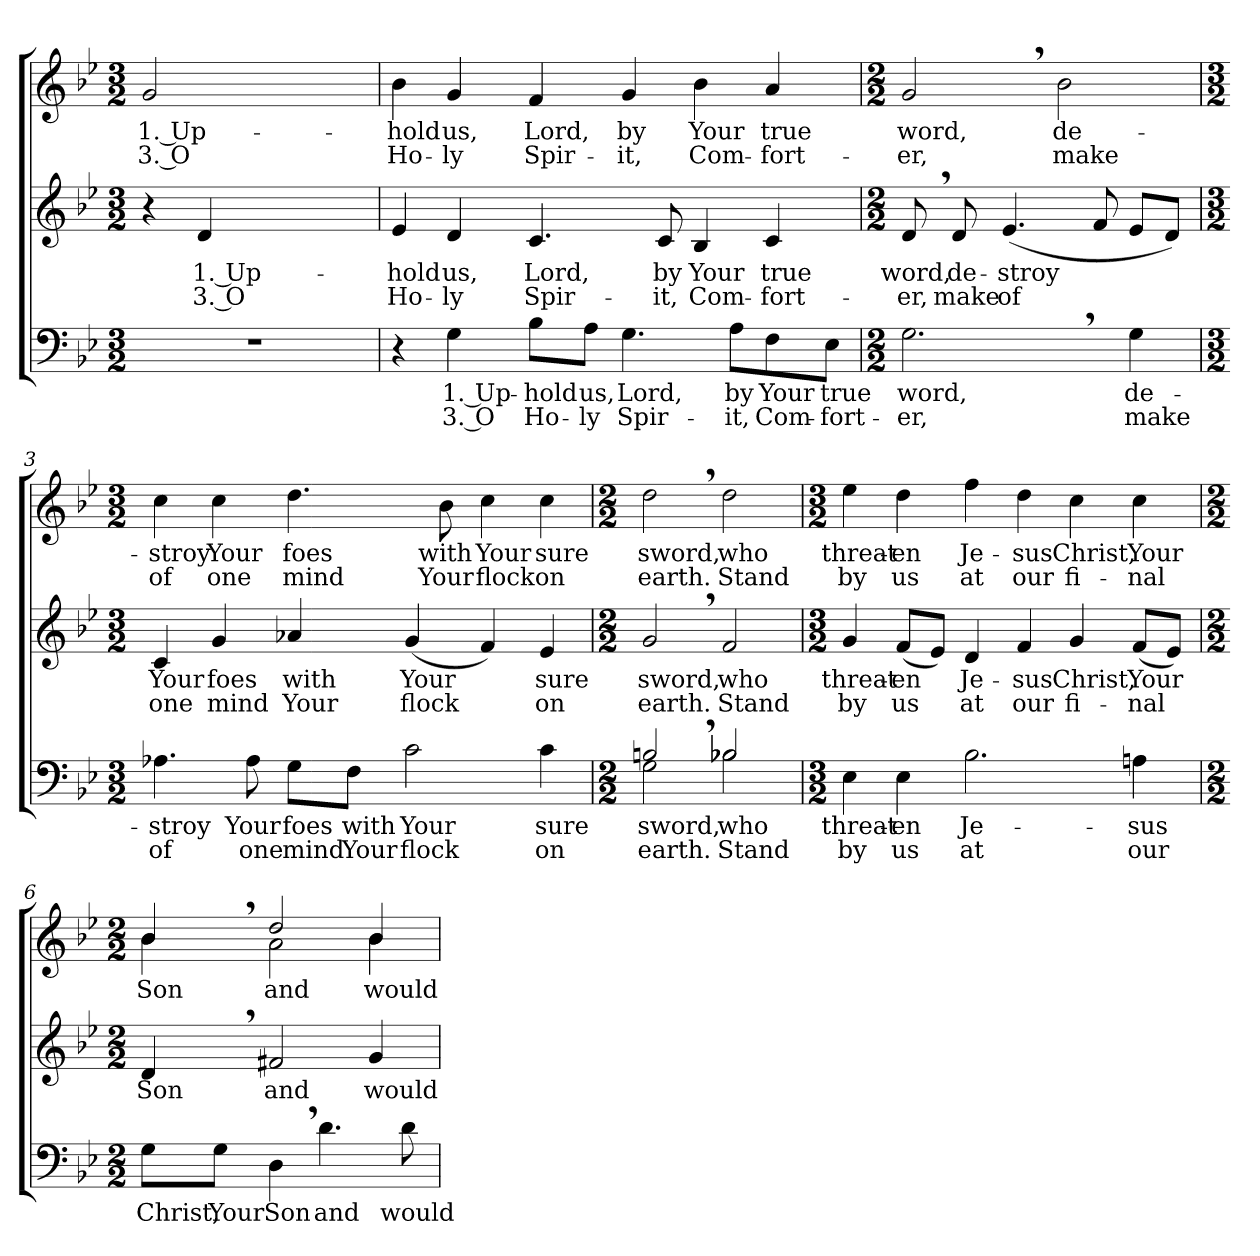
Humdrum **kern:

**kern	**text	**text	**kern	**text	**text	**kern	**text	**text
*part3	*part3	*part3	*part2	*part2	*part2	*part1	*part1	*part1
*staff3	*staff3	*staff3	*staff2	*staff2	*staff2	*staff1	*staff1	*staff1
*clefF4	*	*	*clefG2	*	*	*clefG2	*	*
*k[b-e-]	*	*	*k[b-e-]	*	*	*k[b-e-]	*	*
*g:	*	*	*g:	*	*	*g:	*	*
*M3/2	*	*	*M3/2	*	*	*M3/2	*	*
=	=	=	=	=	=	=	=	=
!	!	!	!	!	!	!	!LO:LY:b	!LO:LY:b
1.r	.	.	4r	.	.	2g/	1. Up-	3. O
!	!	!	!	!LO:LY:b	!LO:LY:b	!	!	!
.	.	.	4d/	1. Up-	3. O	.	.	.
.	.	.	1ryy	.	.	1ryy	.	.
=1	=1	=1	=1	=1	=1	=1	=1	=1
!	!	!	!	!LO:LY:b	!LO:LY:b	!	!	!
!	!	!	!	!	!	!	!LO:LY:b	!LO:LY:b
4r	.	.	4e-/	-hold	Ho-	4b-\	-hold	Ho-
!	!LO:LY:b	!LO:LY:b	!	!	!	!	!	!
!	!	!	!	!LO:LY:b	!LO:LY:b	!	!	!
!	!	!	!	!	!	!	!LO:LY:b	!LO:LY:b
4G\	1. Up-	3. O	4d/	us,	-ly	4g/	us,	-ly
!	!LO:LY:b	!LO:LY:b	!	!	!	!	!	!
!	!	!	!	!LO:LY:b	!LO:LY:b	!	!	!
!	!	!	!	!	!	!	!LO:LY:b	!LO:LY:b
8B-\L	-hold	Ho-	4.c/	Lord,	Spir-	4f/	Lord,	Spir-
!	!LO:LY:b	!LO:LY:b	!	!	!	!	!	!
8A\J	us,	-ly	.	.	.	.	.	.
!	!LO:LY:b	!LO:LY:b	!	!	!	!	!	!
!	!	!	!	!	!	!	!LO:LY:b	!LO:LY:b
4.G\	Lord,	Spir-	.	.	.	4g/	by	-it,
!	!	!	!	!LO:LY:b	!LO:LY:b	!	!	!
.	.	.	8c/	by	-it,	.	.	.
!	!	!	!	!LO:LY:b	!LO:LY:b	!	!	!
!	!	!	!	!	!	!	!LO:LY:b	!LO:LY:b
.	.	.	4B-/	Your	Com-	4b-\	Your	Com-
!	!LO:LY:b	!LO:LY:b	!	!	!	!	!	!
8A\L	by	-it,	.	.	.	.	.	.
!	!LO:LY:b	!LO:LY:b	!	!	!	!	!	!
!	!	!	!	!LO:LY:b	!LO:LY:b	!	!	!
!	!	!	!	!	!	!	!LO:LY:b	!LO:LY:b
8F\	Your	Com-	4c/	true	-fort-	4a/	true	-fort-
!	!LO:LY:b	!LO:LY:b	!	!	!	!	!	!
8E-\J	true	-fort-	.	.	.	.	.	.
=2	=2	=2	=2	=2	=2	=2	=2	=2
*M2/2	*	*	*M2/2	*	*	*M2/2	*	*
!	!LO:LY:b	!LO:LY:b	!	!	!	!	!	!
!	!	!	!	!LO:LY:b	!LO:LY:b	!	!	!
!	!	!	!	!	!	!	!LO:LY:b	!LO:LY:b
2.G,>\	word,	-er,	8d,>/	word,	-er,	2g,>/	word,	-er,
!	!	!	!	!LO:LY:b	!LO:LY:b	!	!	!
.	.	.	8d/	de-	make	.	.	.
!	!	!	!	!LO:LY:b	!LO:LY:b	!	!	!
.	.	.	(<4.e-/	-stroy	of	.	.	.
!	!	!	!	!	!	!	!LO:LY:b	!LO:LY:b
.	.	.	.	.	.	2b-\	de-	make
.	.	.	8f/	.	.	.	.	.
!	!LO:LY:b	!LO:LY:b	!	!	!	!	!	!
4G\	de-	make	8e-/L	.	.	.	.	.
.	.	.	8d/J)	.	.	.	.	.
!!LO:LB:g=z
=3	=3	=3	=3	=3	=3	=3	=3	=3
*M3/2	*	*	*M3/2	*	*	*M3/2	*	*
!	!LO:LY:b	!LO:LY:b	!	!	!	!	!	!
!	!	!	!	!LO:LY:b	!LO:LY:b	!	!	!
!	!	!	!	!	!	!	!LO:LY:b	!LO:LY:b
4.A-X\	-stroy	of	4c/	Your	one	4cc\	-stroy	of
!	!	!	!	!LO:LY:b	!LO:LY:b	!	!	!
!	!	!	!	!	!	!	!LO:LY:b	!LO:LY:b
.	.	.	4g/	foes	mind	4cc\	Your	one
!	!LO:LY:b	!LO:LY:b	!	!	!	!	!	!
8A-\	Your	one	.	.	.	.	.	.
!	!LO:LY:b	!LO:LY:b	!	!	!	!	!	!
!	!	!	!	!LO:LY:b	!LO:LY:b	!	!	!
!	!	!	!	!	!	!	!LO:LY:b	!LO:LY:b
8G\L	foes	mind	4a-X/	with	Your	4.dd\	foes	mind
!	!LO:LY:b	!LO:LY:b	!	!	!	!	!	!
8F\J	with	Your	.	.	.	.	.	.
!	!LO:LY:b	!LO:LY:b	!	!	!	!	!	!
!	!	!	!	!LO:LY:b	!LO:LY:b	!	!	!
2c\	Your	flock	(<4g/	Your	flock	.	.	.
!	!	!	!	!	!	!	!LO:LY:b	!LO:LY:b
.	.	.	.	.	.	8b-\	with	Your
!	!	!	!	!	!	!	!LO:LY:b	!LO:LY:b
.	.	.	4f/)	.	.	4cc\	Your	flock
!	!LO:LY:b	!LO:LY:b	!	!	!	!	!	!
!	!	!	!	!LO:LY:b	!LO:LY:b	!	!	!
!	!	!	!	!	!	!	!LO:LY:b	!LO:LY:b
4c\	sure	on	4e-/	sure	on	4cc\	sure	on
=4	=4	=4	=4	=4	=4	=4	=4	=4
*M2/2	*	*	*M2/2	*	*	*M2/2	*	*
!	!LO:LY:b	!LO:LY:b	!	!	!	!	!	!
*^	*	*	*	*	*	*	*	*
!	!	!	!	!	!LO:LY:b	!LO:LY:b	!	!	!
!	!	!	!	!	!	!	!	!LO:LY:b	!LO:LY:b
2Bn,>/	2G\	sword,	earth.	2g,>/	sword,	earth.	2dd,>\	sword,	earth.
!	!	!LO:LY:b	!LO:LY:b	!	!	!	!	!	!
!	!	!	!	!	!LO:LY:b	!LO:LY:b	!	!	!
!	!	!	!	!	!	!	!	!LO:LY:b	!LO:LY:b
2B-X/	2B-\	who	Stand	2f/	who	Stand	2dd\	who	Stand
*v	*v	*	*	*	*	*	*	*	*
=5	=5	=5	=5	=5	=5	=5	=5	=5
*M3/2	*	*	*M3/2	*	*	*M3/2	*	*
*^	*	*	*	*	*	*	*	*
!	!	!LO:LY:b	!LO:LY:b	!	!	!	!	!	!
*v	*v	*	*	*	*	*	*	*	*
*^	*	*	*	*	*	*	*	*
!	!	!	!	!	!LO:LY:b	!LO:LY:b	!	!	!
*v	*v	*	*	*	*	*	*	*	*
*^	*	*	*	*	*	*	*	*
!	!	!	!	!	!	!	!	!LO:LY:b	!LO:LY:b
*v	*v	*	*	*	*	*	*	*	*
4E-\	threat-	by	4g/	threat-	by	4ee-\	threat-	by
!	!LO:LY:b	!LO:LY:b	!	!	!	!	!	!
!	!	!	!	!LO:LY:b	!LO:LY:b	!	!	!
!	!	!	!	!	!	!	!LO:LY:b	!LO:LY:b
4E-\	-en	us	(<8f/L	-en	us	4dd\	-en	us
.	.	.	8e-/J)	.	.	.	.	.
!	!LO:LY:b	!LO:LY:b	!	!	!	!	!	!
!	!	!	!	!LO:LY:b	!LO:LY:b	!	!	!
!	!	!	!	!	!	!	!LO:LY:b	!LO:LY:b
2.B-\	Je-	at	4d/	Je-	at	4ff\	Je-	at
!	!	!	!	!LO:LY:b	!LO:LY:b	!	!	!
!	!	!	!	!	!	!	!LO:LY:b	!LO:LY:b
.	.	.	4f/	-sus	our	4dd\	-sus	our
!	!	!	!	!LO:LY:b	!LO:LY:b	!	!	!
!	!	!	!	!	!	!	!LO:LY:b	!LO:LY:b
.	.	.	4g/	Christ,	fi-	4cc\	Christ,	fi-
!	!LO:LY:b	!LO:LY:b	!	!	!	!	!	!
!	!	!	!	!LO:LY:b	!LO:LY:b	!	!	!
!	!	!	!	!	!	!	!LO:LY:b	!LO:LY:b
4An\	-sus	our	(<8f/L	Your	-nal	4cc\	Your	-nal
.	.	.	8e-/J)	.	.	.	.	.
!!LO:LB:g=z
=6	=6	=6	=6	=6	=6	=6	=6	=6
*M2/2	*	*	*M2/2	*	*	*M2/2	*	*
!	!LO:LY:b	!	!	!	!	!	!	!
!	!	!	!	!LO:LY:b	!	!	!	!
!	!	!	!	!	!	!	!LO:LY:b	!
*	*	*	*	*	*	*^	*	*
8G\L	Christ,	.	4d,>/	Son	.	4b-,>/	4b-\	Son	.
!	!LO:LY:b	!	!	!	!	!	!	!	!
8G\J	Your	.	.	.	.	.	.	.	.
!	!LO:LY:b	!	!	!	!	!	!	!	!
!	!	!	!	!LO:LY:b	!	!	!	!	!
!	!	!	!	!	!	!	!	!LO:LY:b	!
4D,>\	Son	.	2f#X/	and	.	2dd/	2a\	and	.
!	!LO:LY:b	!	!	!	!	!	!	!	!
4.d\	and	.	.	.	.	.	.	.	.
!	!	!	!	!LO:LY:b	!	!	!	!	!
!	!	!	!	!	!	!	!	!LO:LY:b	!
.	.	.	4g/	would	.	4b-/	4b-\	would	.
!	!LO:LY:b	!	!	!	!	!	!	!	!
8d\	would	.	.	.	.	.	.	.	.
*	*	*	*	*	*	*v	*v	*	*
=	=	=	=	=	=	=	=	=
*-	*-	*-	*-	*-	*-	*-	*-	*-
